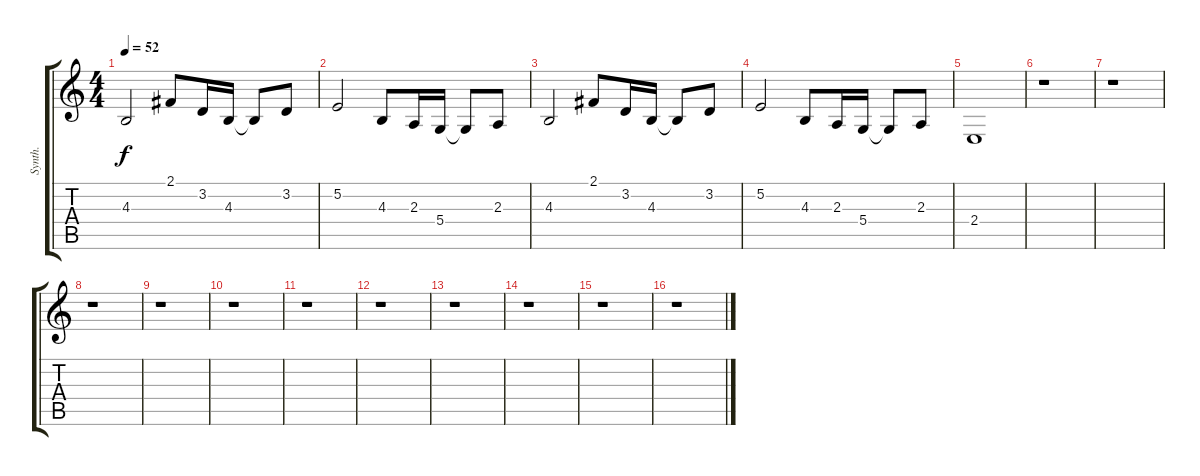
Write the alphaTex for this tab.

\track ("Synth." "Synth.") {instrument synthstrings1}
\staff {score tabs}
\tuning (E4 B3 G3 D3 A2 E2) {hide}
\ts (4 4)
\tempo 52
\clef g2
\ks c
4.3.2{dy f instrument synthstrings1} 2.1.8 3.2.16 4.3.16 4.3{t}.8 3.2.8 |
5.2.2 4.3.8 2.3.16 5.4.16 5.4{t}.8 2.3.8 |
4.3.2 2.1.8 3.2.16 4.3.16 4.3{t}.8 3.2.8 |
5.2.2 4.3.8 2.3.16 5.4.16 5.4{t}.8 2.3.8 |
2.4.1 |
r.1 |
r.1 |
r.1 |
r.1 |
r.1 |
r.1 |
r.1 |
r.1 |
r.1 |
r.1 |
r.1
